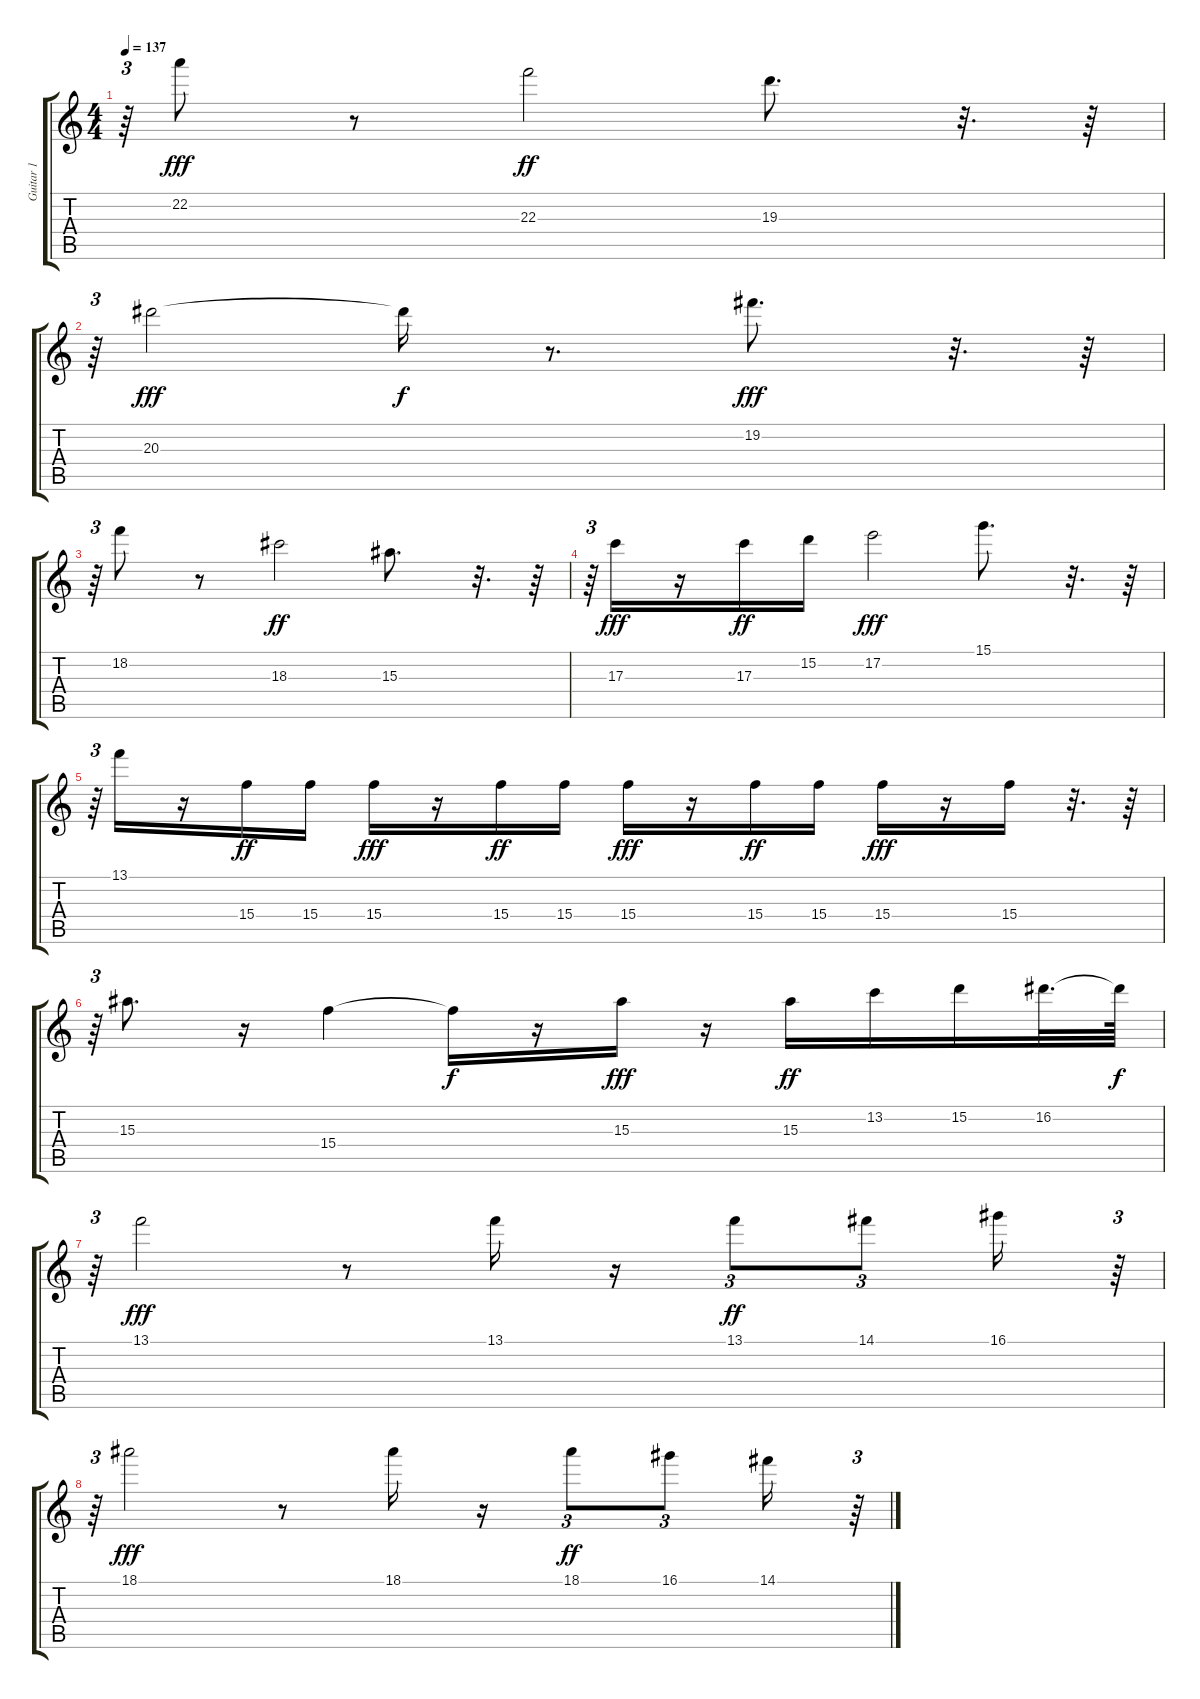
\track ("Guitar 1" "Guitar 1") {instrument acousticguitarnylon}
\staff {score tabs}
\tuning (E4 B3 G3 D3 A2 E2) {hide}
\ts (4 4)
\tempo 137
\clef g2
\ks c
r.64{tu (3 2) dy fff} 22.2.8 r.8 22.3.2{dy ff} 19.3.8{d} r.32{d} r.64 |
r.64{tu (3 2)} 20.3.2{dy fff} 20.3{t}.16{dy f} r.8{d} 19.2.8{d dy fff} r.32{d} r.64 |
r.64{tu (3 2)} 18.2.8 r.8 18.3.2{dy ff} 15.3.8{d} r.32{d} r.64 |
r.64{tu (3 2)} 17.3.16{dy fff} r.16 17.3.16{dy ff} 15.2.16 17.2.2{dy fff} 15.1.8{d} r.32{d} r.64 |
r.64{tu (3 2)} 13.1.16 r.16 15.4.16{dy ff} 15.4.16 15.4.16{dy fff} r.16 15.4.16{dy ff} 15.4.16 15.4.16{dy fff} r.16 15.4.16{dy ff} 15.4.16 15.4.16{dy fff} r.16 15.4.16 r.32{d} r.64 |
r.64{tu (3 2)} 15.3.8{d} r.16 15.4.4 15.4{t}.16{dy f} r.16 15.3.16{dy fff} r.16 15.3.16{dy ff} 13.2.16 15.2.16 16.2.32{d} 16.2{t}.64{dy f} |
r.64{tu (3 2)} 13.1.2{dy fff} r.8 13.1.16 r.16 13.1.8{tu (3 2) dy ff} 14.1.8{tu (3 2)} 16.1.16 r.64{tu (3 2)} |
r.64{tu (3 2)} 18.1.2{dy fff} r.8 18.1.16 r.16 18.1.8{tu (3 2) dy ff} 16.1.8{tu (3 2)} 14.1.16 r.64{tu (3 2)}
